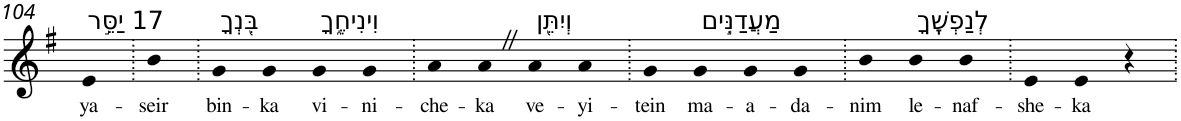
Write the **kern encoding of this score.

**kern	**text
*part1	*part1
*staff1	*staff1
*I"Piano	*
*I'Pno	*
!!LO:PB:g=z
*clefG2	*
*k[f#]	*
*G:	*
=104	=104
!LO:TX:a:t=17 יַסֵּ֣ר	!
!	!LO:LY:b
4e	ya-
=105.	=105.
!	!LO:LY:b
4b	-seir
=106.	=106.
!LO:TX:a:t=בִּ֭נְךָ	!
!	!LO:LY:b
4g	bin-
!	!LO:LY:b
4g	-ka
!LO:TX:a:t=וִינִיחֶ֑ךָ	!
!	!LO:LY:b
4g	vi-
!	!LO:LY:b
4g	-ni-
=107.	=107.
!	!LO:LY:b
4a	-che-
!	!LO:LY:b
4aZ	-ka
!LO:TX:a:t=וְיִתֵּ֖ן	!
!	!LO:LY:b
4a	ve-
!	!LO:LY:b
4a	-yi-
=108.	=108.
!	!LO:LY:b
4g	-tein
!LO:TX:a:t=מַעֲדַנִּ֣ים	!
!	!LO:LY:b
4g	ma-
!	!LO:LY:b
4g	-a-
!	!LO:LY:b
4g	-da-
=109.	=109.
!	!LO:LY:b
4b	-nim
!LO:TX:a:t=לְנַפְשֶֽׁךָ	!
!	!LO:LY:b
4b	le-
!	!LO:LY:b
4b	-naf-
=110.	=110.
!	!LO:LY:b
4e	-she-
!	!LO:LY:b
4e	-ka
4r	.
=.	=.
*-	*-
